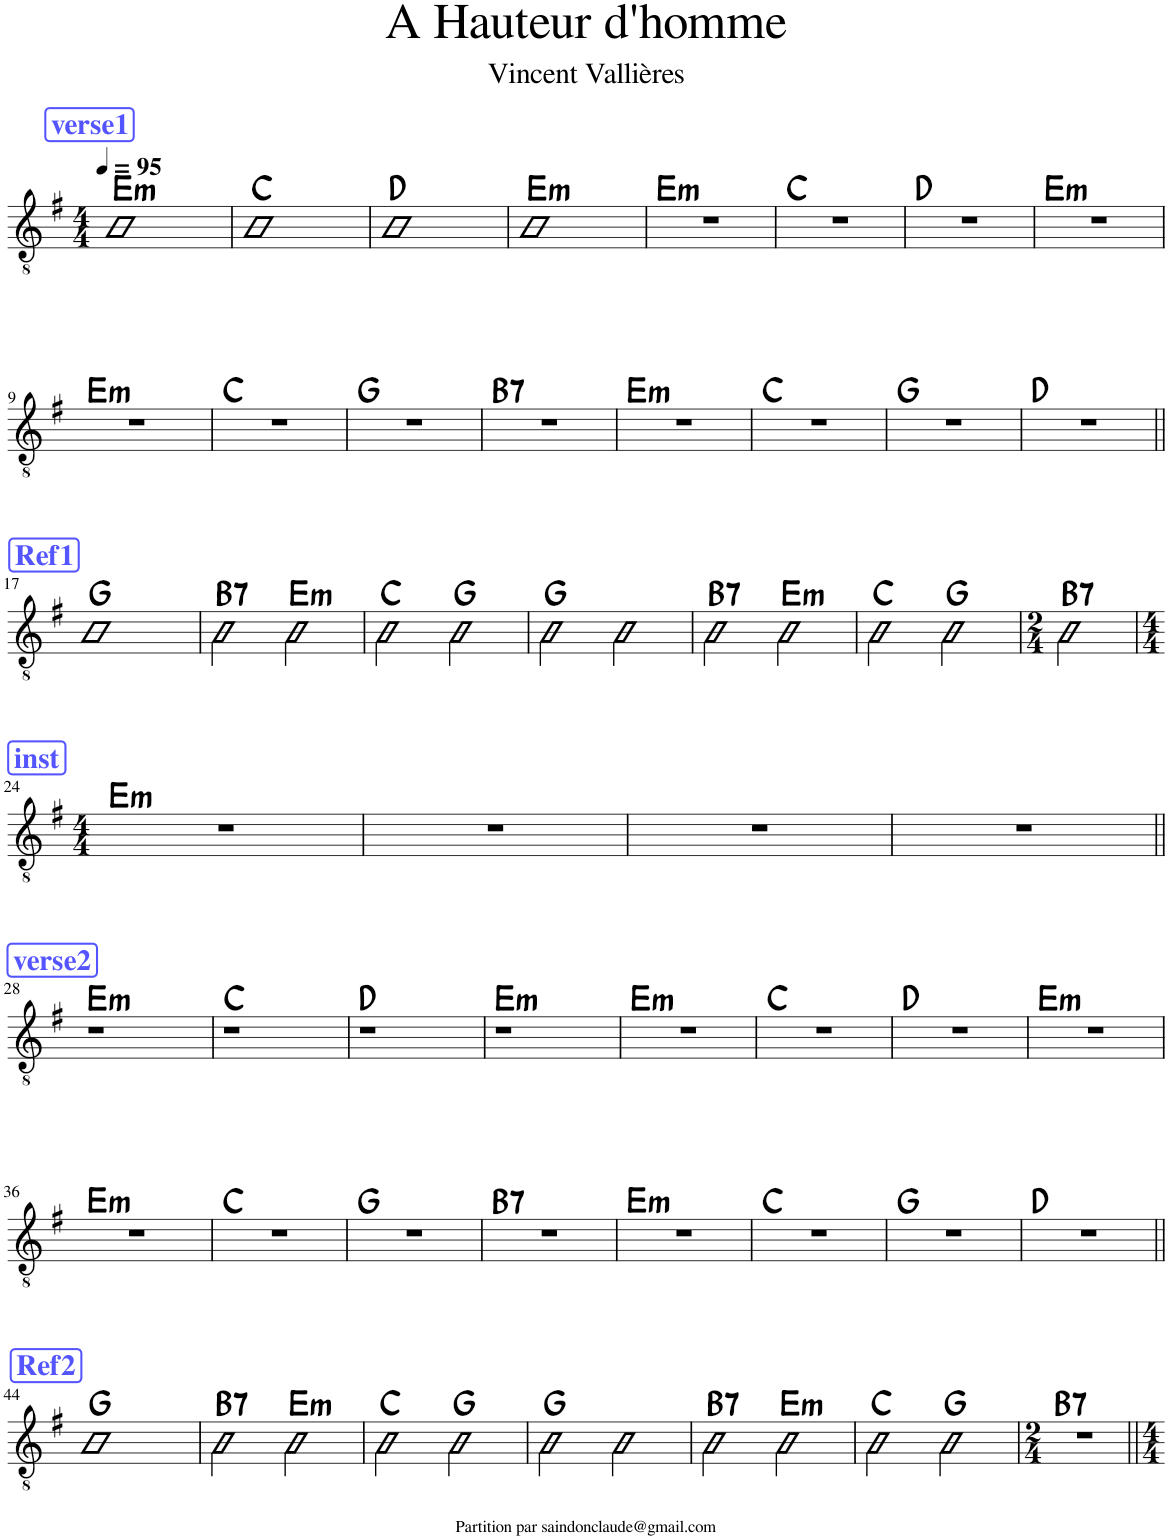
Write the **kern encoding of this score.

**kern	**harte
*part1	*part1
*staff1	*
*I"Classical Guitar	*
*I'Guit.	*
*clefGv2	*
*k[f#]	*
*M4/4	*
*MM95	*
!!LO:REH:place=s1:a:B:cj:color=#5555FF:fs=14:t=verse1
=1	=1
!	!LO:H:kt=m
1E	E:min
=2	=2
1C	C:maj
=3	=3
1D	D:maj
=4	=4
!	!LO:H:kt=m
1E	E:min
=5	=5
!	!LO:H:kt=m
1r	E:min
=6	=6
1r	C:maj
=7	=7
1r	D:maj
=8	=8
!	!LO:H:kt=m
1r	E:min
!!LO:LB:g=z
=9	=9
!	!LO:H:kt=m
1r	E:min
=10	=10
1r	C:maj
=11	=11
1r	G:maj
=12	=12
!	!LO:H:kt=7
1r	B:7
=13	=13
!	!LO:H:kt=m
1r	E:min
=14	=14
1r	C:maj
=15	=15
1r	G:maj
=16	=16
1r	D:maj
!!LO:LB:g=z
!!LO:REH:place=s1:a:B:cj:color=#5555FF:fs=14:t=Ref1
=17||	=17||
1G	G:maj
=18	=18
!	!LO:H:kt=7
2B\	B:7
!	!LO:H:kt=m
2E\	E:min
=19	=19
2C\	C:maj
2G\	G:maj
=20	=20
2G\	G:maj
2G\	.
=21	=21
!	!LO:H:kt=7
2B\	B:7
!	!LO:H:kt=m
2E\	E:min
=22	=22
2C\	C:maj
2G\	G:maj
=23	=23
*M2/4	*
!	!LO:H:kt=7
2BB\	B:7
!!LO:LB:g=z
!!LO:REH:place=s1:a:B:cj:color=#5555FF:fs=14:t=inst
=24	=24
*M4/4	*
!	!LO:H:kt=m
1r	E:min
=25	=25
1r	.
=26	=26
1r	.
=27	=27
1r	.
!!LO:LB:g=z
!!LO:REH:place=s1:a:B:cj:color=#5555FF:fs=14:t=verse2
=28||	=28||
!	!LO:H:kt=m
1r	E:min
=29	=29
1r	C:maj
=30	=30
1r	D:maj
=31	=31
!	!LO:H:kt=m
1r	E:min
=32	=32
!	!LO:H:kt=m
1r	E:min
=33	=33
1r	C:maj
=34	=34
1r	D:maj
=35	=35
!	!LO:H:kt=m
1r	E:min
!!LO:LB:g=z
=36	=36
!	!LO:H:kt=m
1r	E:min
=37	=37
1r	C:maj
=38	=38
1r	G:maj
=39	=39
!	!LO:H:kt=7
1r	B:7
=40	=40
!	!LO:H:kt=m
1r	E:min
=41	=41
1r	C:maj
=42	=42
1r	G:maj
=43	=43
1r	D:maj
!!LO:LB:g=z
!!LO:REH:place=s1:a:B:cj:color=#5555FF:fs=14:t=Ref2
=44||	=44||
1G	G:maj
=45	=45
!	!LO:H:kt=7
2B\	B:7
!	!LO:H:kt=m
2E\	E:min
=46	=46
2C\	C:maj
2G\	G:maj
=47	=47
2G\	G:maj
2G\	.
=48	=48
!	!LO:H:kt=7
2B\	B:7
!	!LO:H:kt=m
2E\	E:min
=49	=49
2C\	C:maj
2G\	G:maj
=50	=50
*M2/4	*
!	!LO:H:kt=7
2r	B:7
=||	=||
*-	*-
